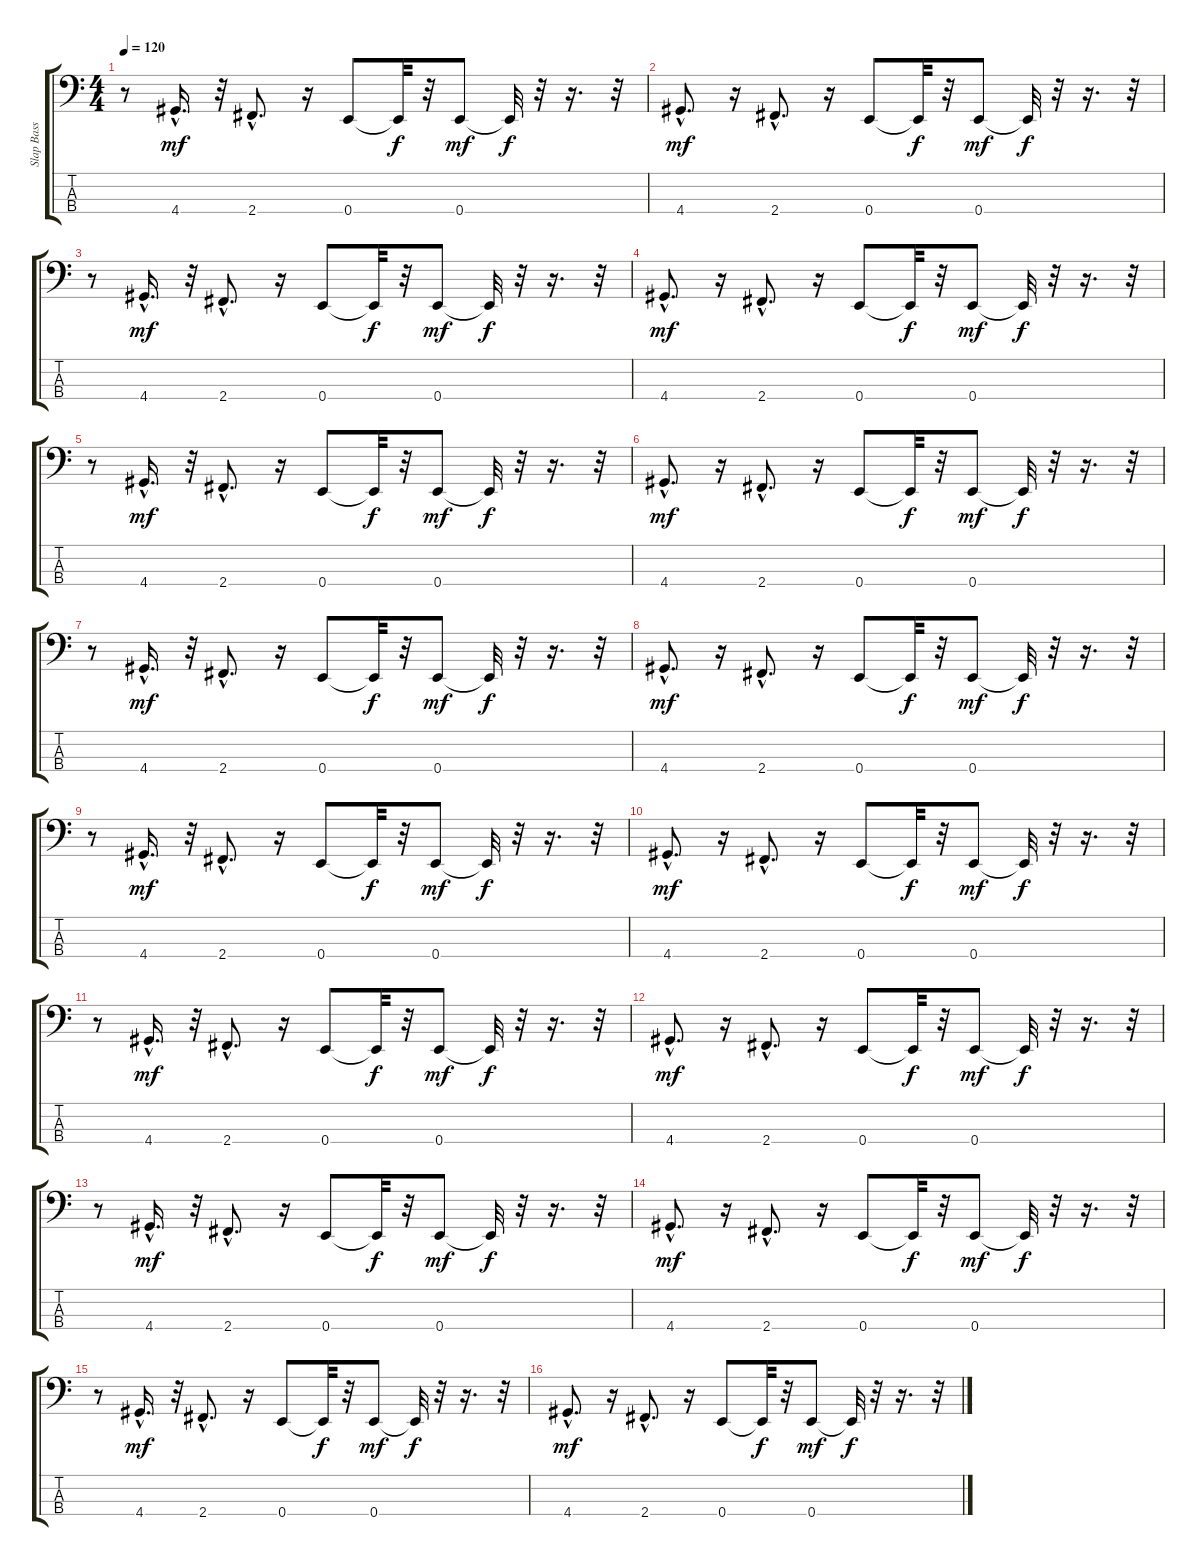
\track ("Slap Bass 1" "Slap Bass ") {instrument slapbass1}
\staff {score tabs}
\tuning (G2 D2 A1 E1) {hide}
\ts (4 4)
\tempo 120
\clef f4
\ks c
r.8{dy f} 4.4{hac}.16{d dy mf} r.32 2.4{hac}.8{d} r.16 0.4.8 0.4{t}.32{dy f} r.32 0.4.8{dy mf} 0.4{t}.32{dy f} r.32 r.16{d} r.32 |
4.4{hac}.8{d dy mf} r.16 2.4{hac}.8{d} r.16 0.4.8 0.4{t}.32{dy f} r.32 0.4.8{dy mf} 0.4{t}.32{dy f} r.32 r.16{d} r.32 |
r.8 4.4{hac}.16{d dy mf} r.32 2.4{hac}.8{d} r.16 0.4.8 0.4{t}.32{dy f} r.32 0.4.8{dy mf} 0.4{t}.32{dy f} r.32 r.16{d} r.32 |
4.4{hac}.8{d dy mf} r.16 2.4{hac}.8{d} r.16 0.4.8 0.4{t}.32{dy f} r.32 0.4.8{dy mf} 0.4{t}.32{dy f} r.32 r.16{d} r.32 |
r.8 4.4{hac}.16{d dy mf} r.32 2.4{hac}.8{d} r.16 0.4.8 0.4{t}.32{dy f} r.32 0.4.8{dy mf} 0.4{t}.32{dy f} r.32 r.16{d} r.32 |
4.4{hac}.8{d dy mf} r.16 2.4{hac}.8{d} r.16 0.4.8 0.4{t}.32{dy f} r.32 0.4.8{dy mf} 0.4{t}.32{dy f} r.32 r.16{d} r.32 |
r.8 4.4{hac}.16{d dy mf} r.32 2.4{hac}.8{d} r.16 0.4.8 0.4{t}.32{dy f} r.32 0.4.8{dy mf} 0.4{t}.32{dy f} r.32 r.16{d} r.32 |
4.4{hac}.8{d dy mf} r.16 2.4{hac}.8{d} r.16 0.4.8 0.4{t}.32{dy f} r.32 0.4.8{dy mf} 0.4{t}.32{dy f} r.32 r.16{d} r.32 |
r.8 4.4{hac}.16{d dy mf} r.32 2.4{hac}.8{d} r.16 0.4.8 0.4{t}.32{dy f} r.32 0.4.8{dy mf} 0.4{t}.32{dy f} r.32 r.16{d} r.32 |
4.4{hac}.8{d dy mf} r.16 2.4{hac}.8{d} r.16 0.4.8 0.4{t}.32{dy f} r.32 0.4.8{dy mf} 0.4{t}.32{dy f} r.32 r.16{d} r.32 |
r.8 4.4{hac}.16{d dy mf} r.32 2.4{hac}.8{d} r.16 0.4.8 0.4{t}.32{dy f} r.32 0.4.8{dy mf} 0.4{t}.32{dy f} r.32 r.16{d} r.32 |
4.4{hac}.8{d dy mf} r.16 2.4{hac}.8{d} r.16 0.4.8 0.4{t}.32{dy f} r.32 0.4.8{dy mf} 0.4{t}.32{dy f} r.32 r.16{d} r.32 |
r.8 4.4{hac}.16{d dy mf} r.32 2.4{hac}.8{d} r.16 0.4.8 0.4{t}.32{dy f} r.32 0.4.8{dy mf} 0.4{t}.32{dy f} r.32 r.16{d} r.32 |
4.4{hac}.8{d dy mf} r.16 2.4{hac}.8{d} r.16 0.4.8 0.4{t}.32{dy f} r.32 0.4.8{dy mf} 0.4{t}.32{dy f} r.32 r.16{d} r.32 |
r.8 4.4{hac}.16{d dy mf} r.32 2.4{hac}.8{d} r.16 0.4.8 0.4{t}.32{dy f} r.32 0.4.8{dy mf} 0.4{t}.32{dy f} r.32 r.16{d} r.32 |
4.4{hac}.8{d dy mf} r.16 2.4{hac}.8{d} r.16 0.4.8 0.4{t}.32{dy f} r.32 0.4.8{dy mf} 0.4{t}.32{dy f} r.32 r.16{d} r.32
